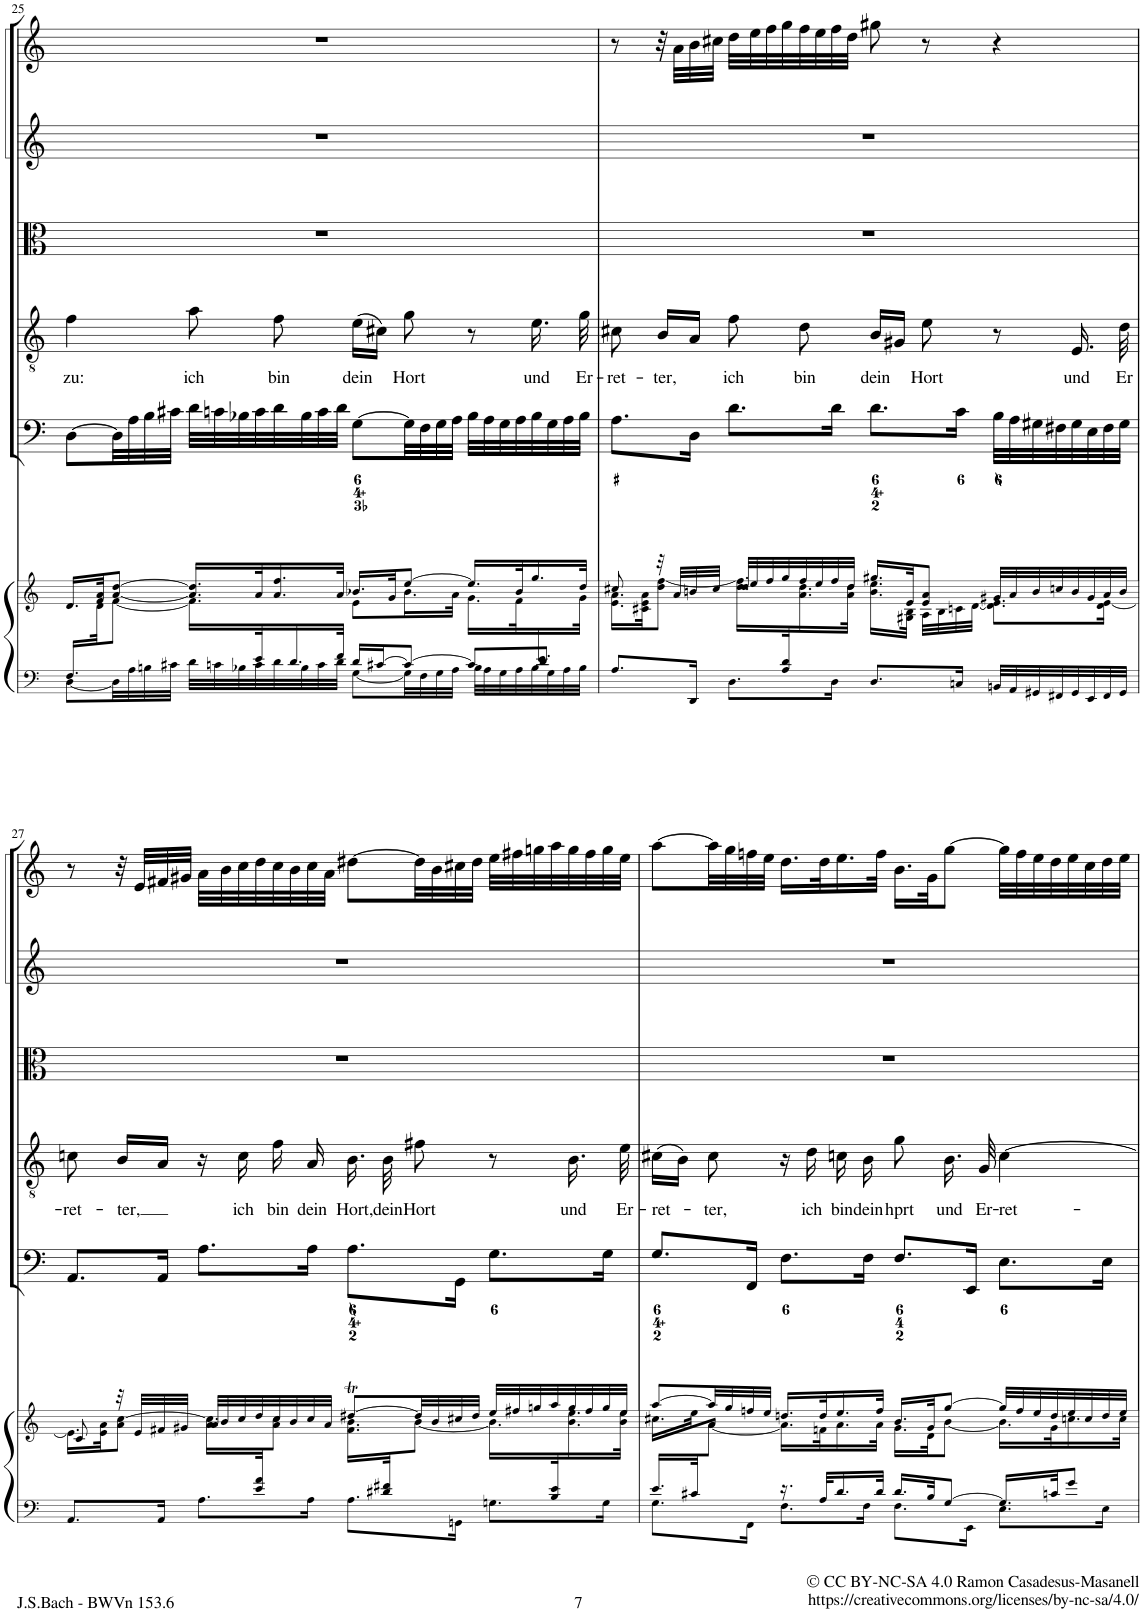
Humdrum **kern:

**kern	**kern	**kern	**kern	**text	**kern	**kern	**kern
*part6	*part6	*part5	*part4	*part4	*part3	*part2	*part1
*staff7	*staff6	*staff5	*staff4	*staff4	*staff3	*staff2	*staff1
*I"Piano reduction	*	*I"Continuo	*I"Tenore	*	*I"Viola	*I"Violino II	*I"Violino I
*I'Pno	*	*	*	*	*I'Vla	*I'Vln	*I'Vln
!!LO:PB:g=z
*clefF4	*clefG2	*clefF4	*clefGv2	*	*clefC3	*clefG2	*clefG2
*k[]	*k[]	*k[]	*k[]	*	*k[]	*k[]	*k[]
*M4/4	*M4/4	*M4/4	*M4/4	*	*M4/4	*M4/4	*M4/4
*met(c)	*met(c)	*met(c)	*met(c)	*	*met(c)	*met(c)	*met(c)
=25	=25	=25	=25	=25	=25	=25	=25
*^	*^	*	*	*	*	*	*
*	*^	*	*^	*	*	*	*	*	*
!	!	!	!	!	!	!	!	!LO:LY:b	!	!	!
2..ryy	16.F/LL	[8D\L	16.d/LL	2ryy	16.ryy	[8D\L	4f\	zu:	1r	1r	1r
.	4ryy	.	32f/ 32a/JK	.	32d\JK	.	.	.	.	.	.
.	.	32D\LL]	[8a/ [8dd/J	.	[8f\J	32D\LL]	.	.	.	.	.
.	.	32A\	.	.	.	32A\	.	.	.	.	.
.	.	32Bn\	.	.	.	32B\	.	.	.	.	.
.	.	32c#X\JJJ	.	.	.	32c#X\JJJ	.	.	.	.	.
!	!	!	!	!	!	!	!	!LO:LY:b	!	!	!
.	.	32d\LLL	16.a/] 16.dd/]LL	.	16.f\LL]	32d\LLL	8a\	ich	.	.	.
.	.	32cn\	.	.	.	32cn\	.	.	.	.	.
.	.	32B-X\	.	.	.	32B-X\	.	.	.	.	.
.	32e/K	32c\	32a/K	.	2ryy	32c\	.	.	.	.	.
!	!	!	!	!	!	!	!	!LO:LY:b	!	!	!
.	16.d/	32d\	16.a/ 16.ff/	.	.	32d\	8f\	bin	.	.	.
.	.	32B-\	.	.	.	32B-\	.	.	.	.	.
.	.	32c\	.	.	.	32c\	.	.	.	.	.
.	32f/JJk	32d\JJJ	32a/JJk	.	.	32d\JJJ	.	.	.	.	.
!	!	!	!	!	!	!	!	!LO:LY:b	!	!	!
.	16d/LL	[8G\L	16.b-X/LL	8e\L	.	[8G\L	(16e\LL	dein	.	.	.
.	[16c#X/J	.	.	.	.	.	16c#X\JJ)	.	.	.	.
.	.	.	32g/JK	.	.	.	.	.	.	.	.
!	!	!	!	!	!	!	!	!LO:LY:b	!	!	!
.	8c#/J_	32G\LL]	[8ee/J	16.b-\L	.	32G\LL]	8g\	Hort	.	.	.
.	.	32F\	.	.	.	32F\	.	.	.	.	.
.	.	32G\	.	.	.	32G\	.	.	.	.	.
.	.	32A\JJJ	.	32a\JJk	.	32A\JJJ	.	.	.	.	.
.	8c#/L]	32B-\LLL	16.ee/LL]	16.g\LL	.	32B-\LLL	8r	.	.	.	.
.	.	32A\	.	.	.	32A\	.	.	.	.	.
.	.	32G\	.	.	.	32G\	.	.	.	.	.
.	.	32A\	32b-/K	32f\K	8ryy	32A\	.	.	.	.	.
!	!	!	!	!	!	!	!	!LO:LY:b	!	!	!
16.e/	8d/J	32B-\	16.gg/	16.ryy	.	32B-\	16.e\	und	.	.	.
.	.	32G\	.	.	.	32G\	.	.	.	.	.
.	.	32A\	.	.	.	32A\	.	.	.	.	.
!	!	!	!	!	!	!	!	!LO:LY:b	!	!	!
32ryy	.	32B-\JJJ	32dd/JJk	32g\JJk	32ryy	32B-\JJJ	32g\	Er-	.	.	.
=26	=26	=26	=26	=26	=26	=26	=26	=26	=26	=26	=26
!	!	!	!	!	!	!	!	!LO:LY:b	!	!	!
*	*v	*v	*	*	*	*	*	*	*	*	*
*	*	*	*v	*v	*	*	*	*	*	*
16.ryy	8.A/L	8cc#X/	16.e\ 16.a\LL	8.A\L	8c#X\	-ret-	1r	1r	8r
.	.	.	32c#X\ 32e\ 32a\JK	.	.	.	.	.	.
!	!	!	!	!	!	!LO:LY:b	!	!	!
.	.	32r	8dd\ [8ff\J	.	16B/LL	-ter,	.	.	32r
.	.	32a/LLL	.	.	.	.	.	.	32a\LLL
.	16DD/Jk	32bn/	.	16D\Jk	16A/JJ	.	.	.	32b\
.	.	32cc#/JJJ	.	.	.	.	.	.	32cc#X\JJJ
!	!	!	!	!	!	!LO:LY:b	!	!	!
.	8.D\L	32dd/LLL	16.dd\ 16.ff\]LL	8.d\L	8f\	ich	.	.	32dd\LLL
.	.	32ee/	.	.	.	.	.	.	32ee\
.	.	32ff/	.	.	.	.	.	.	32ff\
32A/ 32d/K	.	32gg/	32ryy	.	.	.	.	.	32gg\
!	!	!	!	!	!	!LO:LY:b	!	!	!
2ryy	.	32ff/	16.a\ 16.dd\	.	8d\	bin	.	.	32ff\
.	.	32ee/	.	.	.	.	.	.	32ee\
.	16D\Jk	32ff/	.	16d\Jk	.	.	.	.	32ff\
.	.	32dd/JJJ	32a\ 32dd\JJk	.	.	.	.	.	32dd\JJJ
!	!	!	!	!	!	!LO:LY:b	!	!	!
.	8.D/L	16.gg#X/LL	16.b\ 16.ee\LL	8.d\L	16B/LL	dein	.	.	8gg#X\
.	.	.	.	.	16G#X/JJ	.	.	.	.
.	.	32e/JK	32G#X\ 32B\JJk	.	.	.	.	.	.
!	!	!	!	!	!	!LO:LY:b	!	!	!
.	.	8e/ 8a/J	32A\LLL	.	8e\	Hort	.	.	8r
.	.	.	32B\	.	.	.	.	.	.
.	16Cn/Jk	.	32cn\	16c\Jk	.	.	.	.	.
.	.	.	[32d\JJJ	.	.	.	.	.	.
.	32BBn/LLL	32g#X/LLL	8.d\] 8.e\L	32B\LLL	8r	.	.	.	4r
.	32AA/	32a/	.	32A\	.	.	.	.	.
.	32GG#X/	32b/	.	32G#X\	.	.	.	.	.
.	32FF#X/	32ccn/	.	32F#X\	.	.	.	.	.
!	!	!	!	!	!	!LO:LY:b	!	!	!
8ryy	32GG#/	32b/	.	32G#\	16.E/	und	.	.	.
.	32EE/	32g#/	.	32E\	.	.	.	.	.
.	32FF#/	32a/	16d\ [16e\Jk	32F#\	.	.	.	.	.
!	!	!	!	!	!	!LO:LY:b	!	!	!
.	32GG#/JJJ	32b/JJJ	.	32G#\JJJ	32d\	Er-	.	.	.
!!LO:LB:g=z
=27	=27	=27	=27	=27	=27	=27	=27	=27	=27
!	!	!	!	!	!	!LO:LY:b	!	!	!
16.ryy	8.AA/L	8c/	16.e\LL]	8.AA/L	8cn\	-ret-	1r	1r	8r
.	.	.	32e\ 32a\JK	.	.	.	.	.	.
!	!	!	!	!	!	!LO:LY:b	!	!	!
.	.	32r	8a\ [>8cc\J	.	16B/LL	-ter,	.	.	32r
.	.	32e/LLL	.	.	.	.	.	.	32e/LLL
.	16AA/Jk	32f#X/	.	16AA/Jk	16A/JJ	.	.	.	32f#X/
.	.	32g#X/JJJ	.	.	.	.	.	.	32g#X/JJJ
.	8.A\L	32a/LLL	16.a\ 16.cc\]LL	8.A\L	16r	.	.	.	32a\LLL
.	.	32b/	.	.	.	.	.	.	32b\
!	!	!	!	!	!	!LO:LY:b	!	!	!
.	.	32cc/	.	.	16c\	ich	.	.	32cc\
32e/ 32a/JK	.	32dd/	32ryy	.	.	.	.	.	32dd\
!	!	!	!	!	!	!LO:LY:b	!	!	!
8..ryy	.	32cc/	8a\ 8cc\J	.	16f\	bin	.	.	32cc\
.	.	32b/	.	.	.	.	.	.	32b\
!	!	!	!	!	!	!LO:LY:b	!	!	!
.	16A\Jk	32cc/	.	16A\Jk	16A/	dein	.	.	32cc\
.	.	32a/JJJ	.	.	.	.	.	.	32a\JJJ
!	!	!	!	!	!	!LO:LY:b	!	!	!
.	8.A\L	[8dd#Xt/L	16.f#\ 16.b\LL	8.A\L	16.B\	Hort,	.	.	[8dd#X\L
!	!	!	!	!	!	!LO:LY:b	!	!	!
32d#X/ 32f#X/JK	.	.	32ryy	.	32B\	dein	.	.	.
!	!	!	!	!	!	!LO:LY:b	!	!	!
8..ryy	.	32dd#/LL]	[8b\J	.	8f#X\	Hort	.	.	32dd#\LL]
.	.	32b/	.	.	.	.	.	.	32b\
.	16GGn\Jk	32cc#X/	.	16GG\Jk	.	.	.	.	32cc#X\
.	.	32dd#/JJJ	.	.	.	.	.	.	32dd#\JJJ
.	8.Gn\L	32ee/LLL	16.b\LL]	8.G\L	8r	.	.	.	32ee\LLL
.	.	32ff#X/	.	.	.	.	.	.	32ff#X\
.	.	32ggn/	.	.	.	.	.	.	32ggn\
32B/ 32e/K	.	32aa/	32ryy	.	.	.	.	.	32aa\
!	!	!	!	!	!	!LO:LY:b	!	!	!
8ryy	.	32gg/	16.b\ 16.ee\	.	16.B\	und	.	.	32gg\
.	.	32ff#/	.	.	.	.	.	.	32ff#\
.	16G\Jk	32gg/	.	16G\Jk	.	.	.	.	32gg\
!	!	!	!	!	!	!LO:LY:b	!	!	!
.	.	32ee/JJJ	32b\ 32ee\JJk	.	32e\	Er-	.	.	32ee\JJJ
=28	=28	=28	=28	=28	=28	=28	=28	=28	=28
*	*	*	*^	*	*	*	*	*	*
!	!	!	!	!	!	!	!LO:LY:b	!	!	!
16.e/LL	8.G\L	[8aa/L	16.cc#X\LL	8ryy	8.G/L	(16c#X\LL	-ret-	1r	1r	[8aa\L
.	.	.	.	.	.	16B\JJ)	.	.	.	.
32c#X/JK	.	.	32ee\JK	.	.	.	.	.	.	.
!	!	!	!	!	!	!	!LO:LY:b	!	!	!
8ryy	.	32aa/LL]	[<8a/J	8a\J	.	8c#\	-ter,	.	.	32aa\LL]
.	.	32gg/	.	.	.	.	.	.	.	32gg\
.	16FF\Jk	32ffn/	.	.	16FF/Jk	.	.	.	.	32ffn\
.	.	32ee/JJJ	.	.	.	.	.	.	.	32ee\JJJ
16.r	8.F\L	16.ddn/LL	16.a\LL]	2.ryy	8.F\L	16r	.	.	.	16.dd\LL
!	!	!	!	!	!	!	!LO:LY:b	!	!	!
.	.	.	.	.	.	16d\	ich	.	.	.
32A/KLL	.	32dd/K	32fn\K	.	.	.	.	.	.	32dd\K
!	!	!	!	!	!	!	!LO:LY:b	!	!	!
16.d/	.	16.ee/	16.a\	.	.	16cn\	bin	.	.	16.ee\
!	!	!	!	!	!	!	!LO:LY:b	!	!	!
.	16F\Jk	.	.	.	16F\Jk	16B\	dein	.	.	.
32d/JJk	.	32ff/JJk	32a\JJk	.	.	.	.	.	.	32ff\JJk
!	!	!	!	!	!	!	!LO:LY:b	!	!	!
16.d/LL	8.F\L	16.b/LL	16.g\LL	.	8.F/L	8g\	hprt	.	.	16.b\LL
32B/JK	.	32g/JK	32d\JK	.	.	.	.	.	.	32g\JK
!	!	!	!	!	!	!	!LO:LY:b	!	!	!
[8G/J	.	[8gg/J	[8b\J	.	.	16.B\	und	.	.	[8gg\J
.	16EE\Jk	.	.	.	16EE/Jk	.	.	.	.	.
!	!	!	!	!	!	!	!LO:LY:b	!	!	!
.	.	.	.	.	.	32G/	Er-	.	.	.
!	!	!	!	!	!	!	!LO:LY:b	!	!	!
16.G/LL]	8.E\L	32gg/LLL]	16.b\LL]	.	8.E\L	[4c\	-ret-	.	.	32gg\LLL]
.	.	32ff/	.	.	.	.	.	.	.	32ff\
.	.	32ee/	.	.	.	.	.	.	.	32ee\
32cn/JK	.	32dd/	32g\K	.	.	.	.	.	.	32dd\
8g/J	.	32ee/	16.ccn\	.	.	.	.	.	.	32ee\
.	.	32cc/	.	.	.	.	.	.	.	32cc\
.	16E\Jk	32dd/	.	.	16E\Jk	.	.	.	.	32dd\
.	.	32ee/JJJ	32cc\JJk	.	.	.	.	.	.	32ee\JJJ
*v	*v	*	*	*	*	*	*	*	*	*
*	*v	*v	*v	*	*	*	*	*	*
=	=	=	=	=	=	=	=
*-	*-	*-	*-	*-	*-	*-	*-
